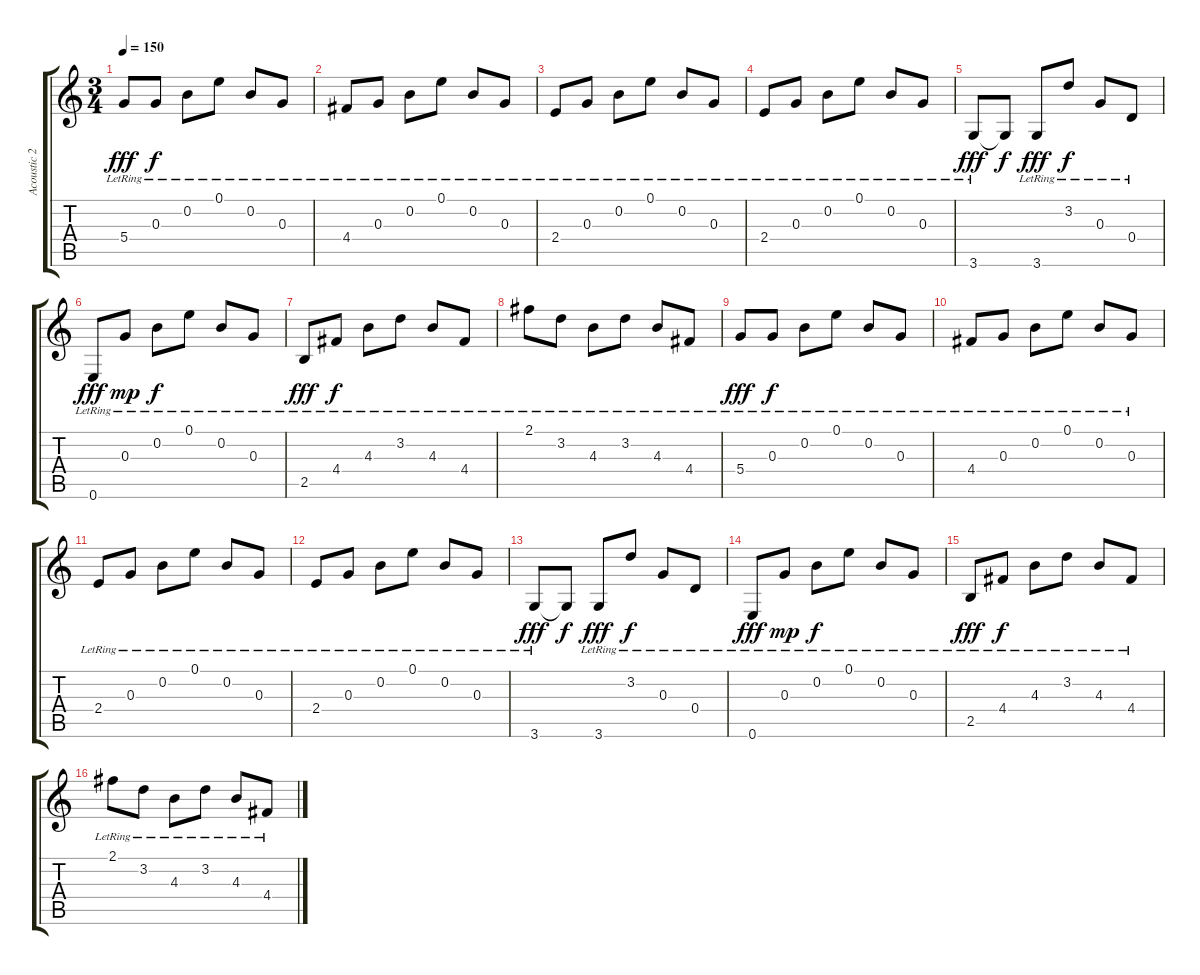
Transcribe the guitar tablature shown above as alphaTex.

\track ("Acoustic 2" "Acoustic 2") {instrument acousticguitarnylon}
\staff {score tabs}
\tuning (E4 B3 G3 D3 A2 E2) {hide}
\ts (3 4)
\tempo 150
\clef g2
\ks c
5.4{lr}.8{dy fff balance 4} 0.3{lr}.8{dy f} 0.2{lr}.8 0.1{lr}.8 0.2{lr}.8 0.3{lr}.8 |
4.4{lr}.8 0.3{lr}.8 0.2{lr}.8 0.1{lr}.8 0.2{lr}.8 0.3{lr}.8 |
2.4{lr}.8 0.3{lr}.8 0.2{lr}.8 0.1{lr}.8 0.2{lr}.8 0.3{lr}.8 |
2.4{lr}.8 0.3{lr}.8 0.2{lr}.8 0.1{lr}.8 0.2{lr}.8 0.3{lr}.8 |
3.6{lr}.8{dy fff} 3.6{t}.8{dy f} 3.6{lr}.8{dy fff} 3.2{lr}.8{dy f} 0.3{lr}.8 0.4{lr}.8 |
0.6{lr}.8{dy fff} 0.3{lr}.8{dy mp} 0.2{lr}.8{dy f} 0.1{lr}.8 0.2{lr}.8 0.3{lr}.8 |
2.5{lr}.8{dy fff} 4.4{lr}.8{dy f} 4.3{lr}.8 3.2{lr}.8 4.3{lr}.8 4.4{lr}.8 |
2.1{lr}.8 3.2{lr}.8 4.3{lr}.8 3.2{lr}.8 4.3{lr}.8 4.4{lr}.8 |
5.4{lr}.8{dy fff balance 8} 0.3{lr}.8{dy f} 0.2{lr}.8 0.1{lr}.8 0.2{lr}.8 0.3{lr}.8 |
4.4{lr}.8 0.3{lr}.8 0.2{lr}.8 0.1{lr}.8 0.2{lr}.8 0.3{lr}.8 |
2.4{lr}.8 0.3{lr}.8 0.2{lr}.8 0.1{lr}.8 0.2{lr}.8 0.3{lr}.8 |
2.4{lr}.8 0.3{lr}.8 0.2{lr}.8 0.1{lr}.8 0.2{lr}.8 0.3{lr}.8 |
3.6{lr}.8{dy fff} 3.6{t}.8{dy f} 3.6{lr}.8{dy fff} 3.2{lr}.8{dy f} 0.3{lr}.8 0.4{lr}.8 |
0.6{lr}.8{dy fff} 0.3{lr}.8{dy mp} 0.2{lr}.8{dy f} 0.1{lr}.8 0.2{lr}.8 0.3{lr}.8 |
2.5{lr}.8{dy fff} 4.4{lr}.8{dy f} 4.3{lr}.8 3.2{lr}.8 4.3{lr}.8 4.4{lr}.8 |
2.1{lr}.8 3.2{lr}.8 4.3{lr}.8 3.2{lr}.8 4.3{lr}.8 4.4{lr}.8
